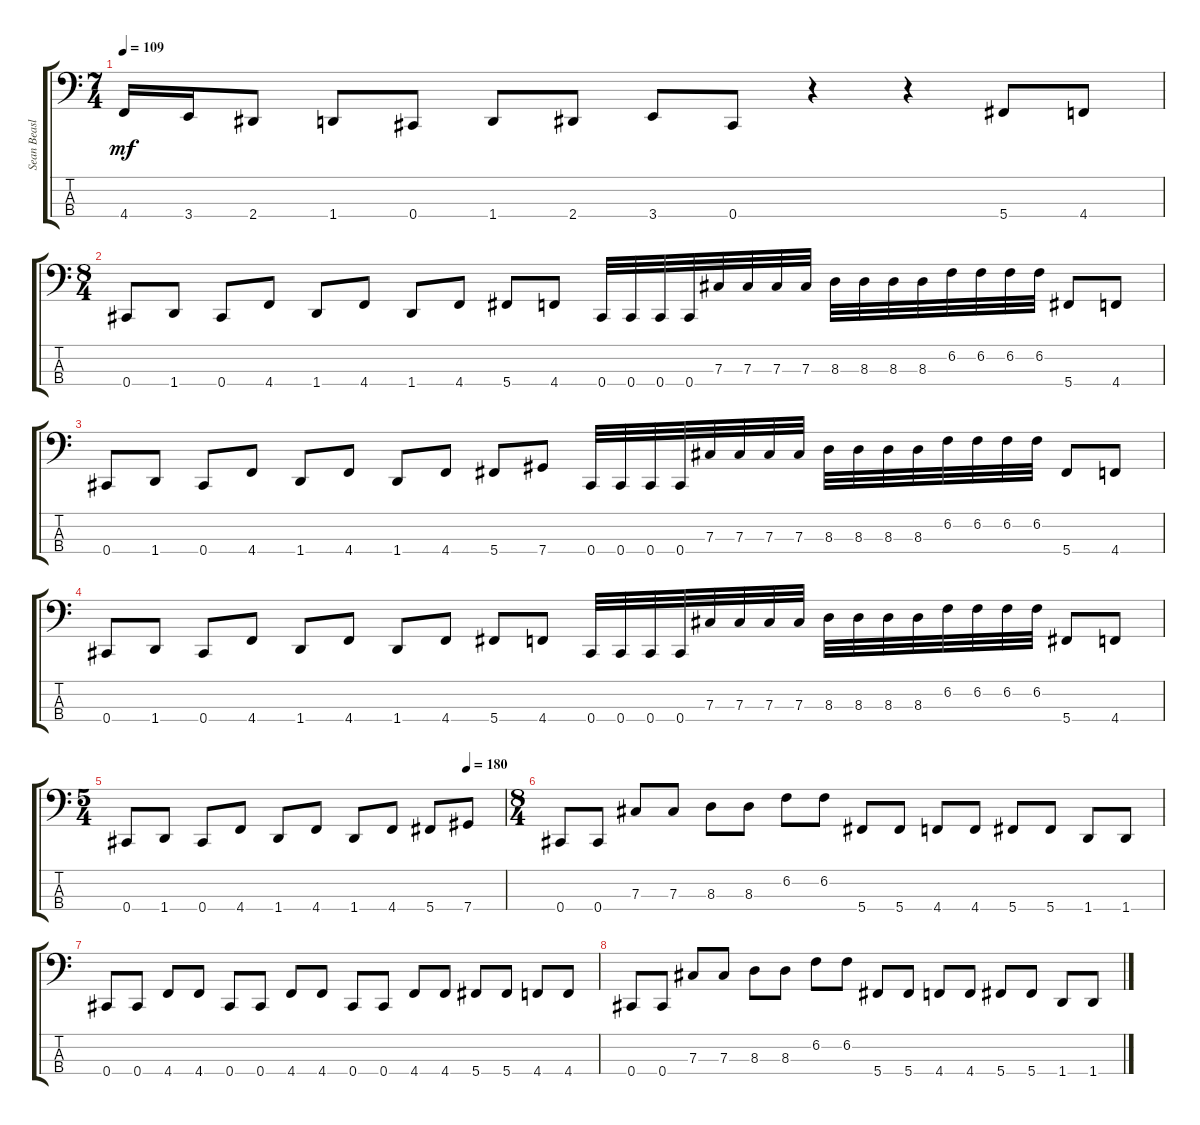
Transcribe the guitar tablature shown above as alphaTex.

\track ("Sean Beasley" "Sean Beasl") {instrument electricbassfinger}
\staff {score tabs}
\tuning (E2 B1 Gb1 Db1) {hide}
\ts (7 4)
\section ("" "")
\tempo 109
\clef f4
\ks c
4.4.16{dy mf} 3.4.16 2.4.8 1.4.8 0.4.8 1.4.8 2.4.8 3.4.8 0.4.8 r.4 r.4 5.4.8 4.4.8 |
\ts (8 4)
0.4.8 1.4.8 0.4.8 4.4.8 1.4.8 4.4.8 1.4.8 4.4.8 5.4.8 4.4.8 0.4.32 0.4.32 0.4.32 0.4.32 7.3.32 7.3.32 7.3.32 7.3.32 8.3.32 8.3.32 8.3.32 8.3.32 6.2.32 6.2.32 6.2.32 6.2.32 5.4.8 4.4.8 |
0.4.8 1.4.8 0.4.8 4.4.8 1.4.8 4.4.8 1.4.8 4.4.8 5.4.8 7.4.8 0.4.32 0.4.32 0.4.32 0.4.32 7.3.32 7.3.32 7.3.32 7.3.32 8.3.32 8.3.32 8.3.32 8.3.32 6.2.32 6.2.32 6.2.32 6.2.32 5.4.8 4.4.8 |
0.4.8 1.4.8 0.4.8 4.4.8 1.4.8 4.4.8 1.4.8 4.4.8 5.4.8 4.4.8 0.4.32 0.4.32 0.4.32 0.4.32 7.3.32 7.3.32 7.3.32 7.3.32 8.3.32 8.3.32 8.3.32 8.3.32 6.2.32 6.2.32 6.2.32 6.2.32 5.4.8 4.4.8 |
\ts (5 4)
\tempo (180 0.9)
0.4.8 1.4.8 0.4.8 4.4.8 1.4.8 4.4.8 1.4.8 4.4.8 5.4.8 7.4.8 |
\ts (8 4)
\section ("" "")
0.4.8 0.4.8 7.3.8 7.3.8 8.3.8 8.3.8 6.2.8 6.2.8 5.4.8 5.4.8 4.4.8 4.4.8 5.4.8 5.4.8 1.4.8 1.4.8 |
0.4.8 0.4.8 4.4.8 4.4.8 0.4.8 0.4.8 4.4.8 4.4.8 0.4.8 0.4.8 4.4.8 4.4.8 5.4.8 5.4.8 4.4.8 4.4.8 |
0.4.8 0.4.8 7.3.8 7.3.8 8.3.8 8.3.8 6.2.8 6.2.8 5.4.8 5.4.8 4.4.8 4.4.8 5.4.8 5.4.8 1.4.8 1.4.8
